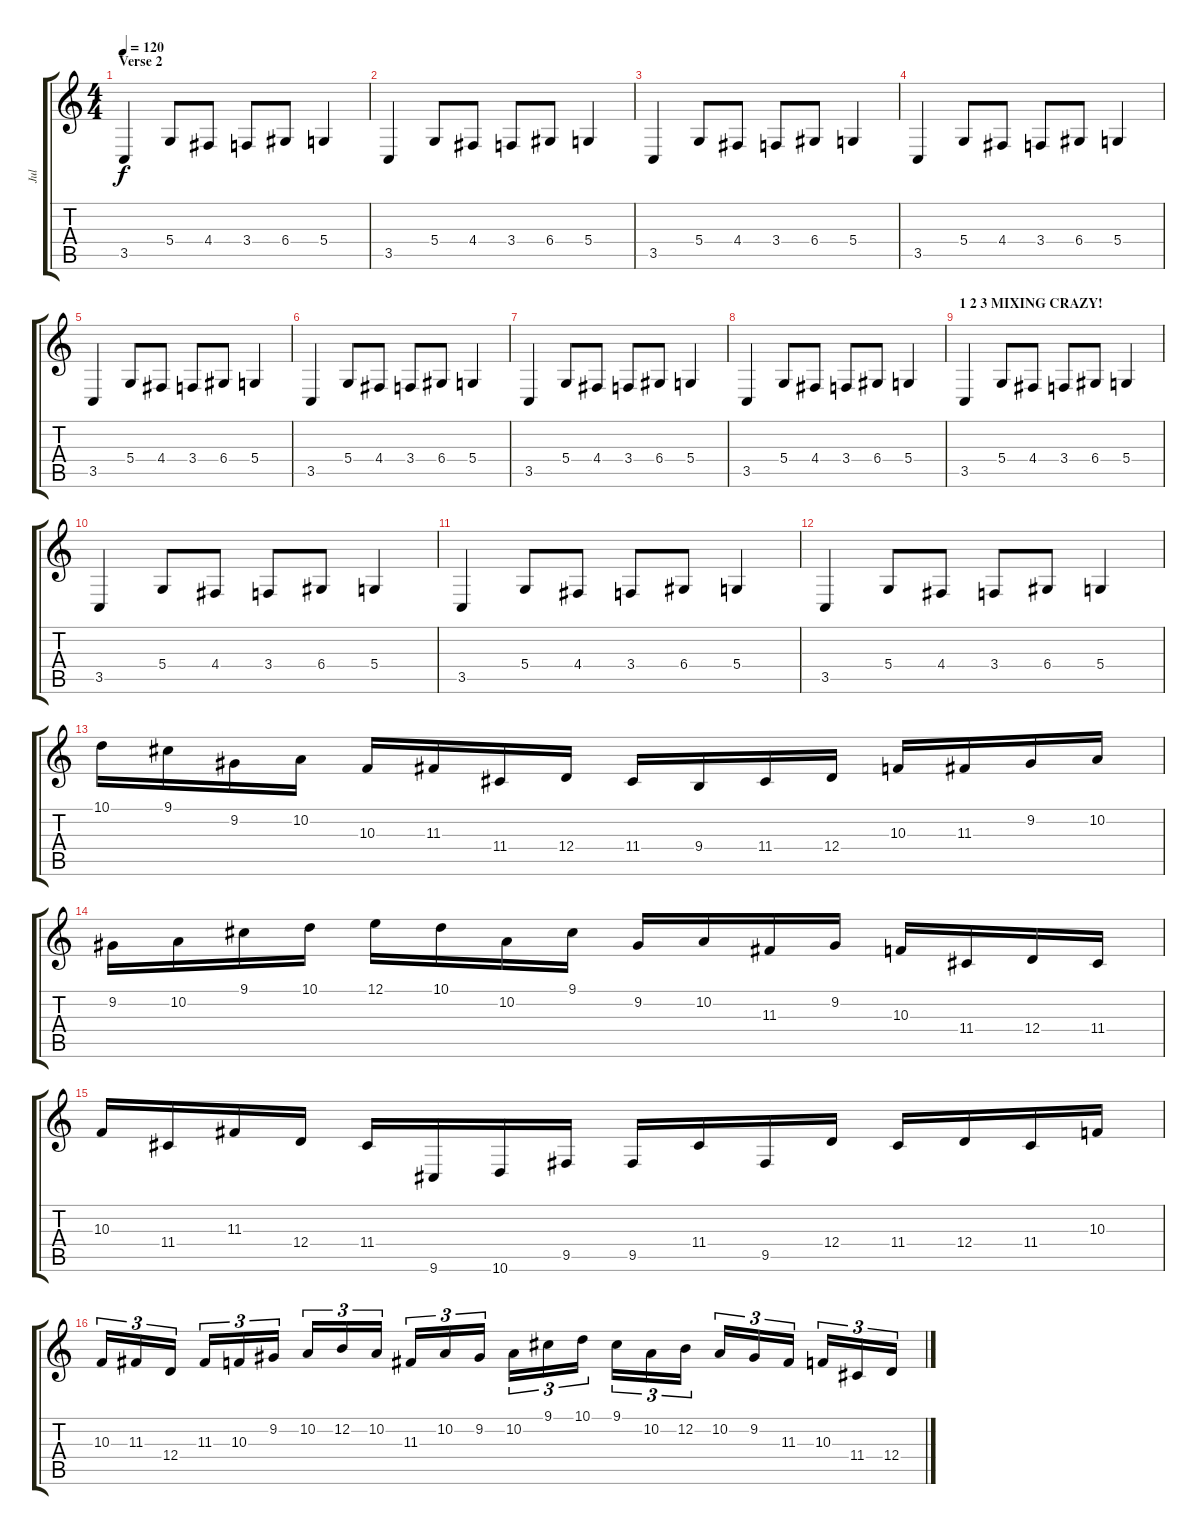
\track ("Jul" "Jul") {instrument musicbox}
\staff {score tabs}
\tuning (E4 B3 G3 D3 A2 E2) {hide}
\ts (4 4)
\section ("" "Verse 2")
\tempo 120
\clef g2
\ks c
3.5.4{dy f} 5.4.8 4.4.8 3.4.8 6.4.8 5.4.4 |
3.5.4 5.4.8 4.4.8 3.4.8 6.4.8 5.4.4 |
3.5.4 5.4.8 4.4.8 3.4.8 6.4.8 5.4.4 |
3.5.4 5.4.8 4.4.8 3.4.8 6.4.8 5.4.4 |
3.5.4 5.4.8 4.4.8 3.4.8 6.4.8 5.4.4 |
3.5.4 5.4.8 4.4.8 3.4.8 6.4.8 5.4.4 |
3.5.4 5.4.8 4.4.8 3.4.8 6.4.8 5.4.4 |
3.5.4 5.4.8 4.4.8 3.4.8 6.4.8 5.4.4 |
\section ("" "1 2 3 MIXING CRAZY!")
3.5.4 5.4.8 4.4.8 3.4.8 6.4.8 5.4.4 |
3.5.4 5.4.8 4.4.8 3.4.8 6.4.8 5.4.4 |
3.5.4 5.4.8 4.4.8 3.4.8 6.4.8 5.4.4 |
3.5.4 5.4.8 4.4.8 3.4.8 6.4.8 5.4.4 |
10.1.16 9.1.16 9.2.16 10.2.16 10.3.16 11.3.16 11.4.16 12.4.16 11.4.16 9.4.16 11.4.16 12.4.16 10.3.16 11.3.16 9.2.16 10.2.16 |
9.2.16 10.2.16 9.1.16 10.1.16 12.1.16 10.1.16 10.2.16 9.1.16 9.2.16 10.2.16 11.3.16 9.2.16 10.3.16 11.4.16 12.4.16 11.4.16 |
10.3.16 11.4.16 11.3.16 12.4.16 11.4.16 9.6.16 10.6.16 9.5.16 9.5.16 11.4.16 9.5.16 12.4.16 11.4.16 12.4.16 11.4.16 10.3.16 |
10.3.16{tu (3 2)} 11.3.16{tu (3 2)} 12.4.16{tu (3 2)} 11.3.16{tu (3 2)} 10.3.16{tu (3 2)} 9.2.16{tu (3 2)} 10.2.16{tu (3 2)} 12.2.16{tu (3 2)} 10.2.16{tu (3 2)} 11.3.16{tu (3 2)} 10.2.16{tu (3 2)} 9.2.16{tu (3 2)} 10.2.16{tu (3 2)} 9.1.16{tu (3 2)} 10.1.16{tu (3 2)} 9.1.16{tu (3 2)} 10.2.16{tu (3 2)} 12.2.16{tu (3 2)} 10.2.16{tu (3 2)} 9.2.16{tu (3 2)} 11.3.16{tu (3 2)} 10.3.16{tu (3 2)} 11.4.16{tu (3 2)} 12.4.16{tu (3 2)}
